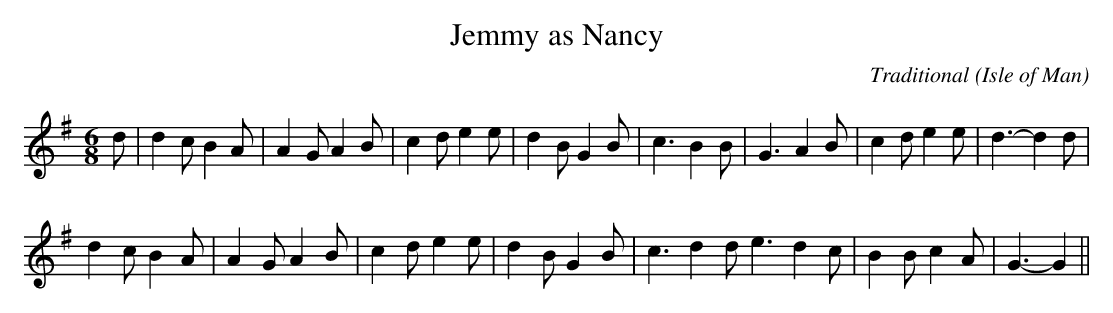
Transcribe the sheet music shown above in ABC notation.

X:1
T:Jemmy as Nancy
C:Traditional
O:Isle of Man
M:6/8
L:1/8
K:G
d|d2c B2A|A2G A2B|c2d e2e|d2B G2B|c3 B2B|G3 A2B|c2d e2e|d3-d2 d|
d2c B2A|A2G A2B|c2d e2e|d2B G2B|c3 d2d e3 d2c|B2B c2A|G3-G2||
